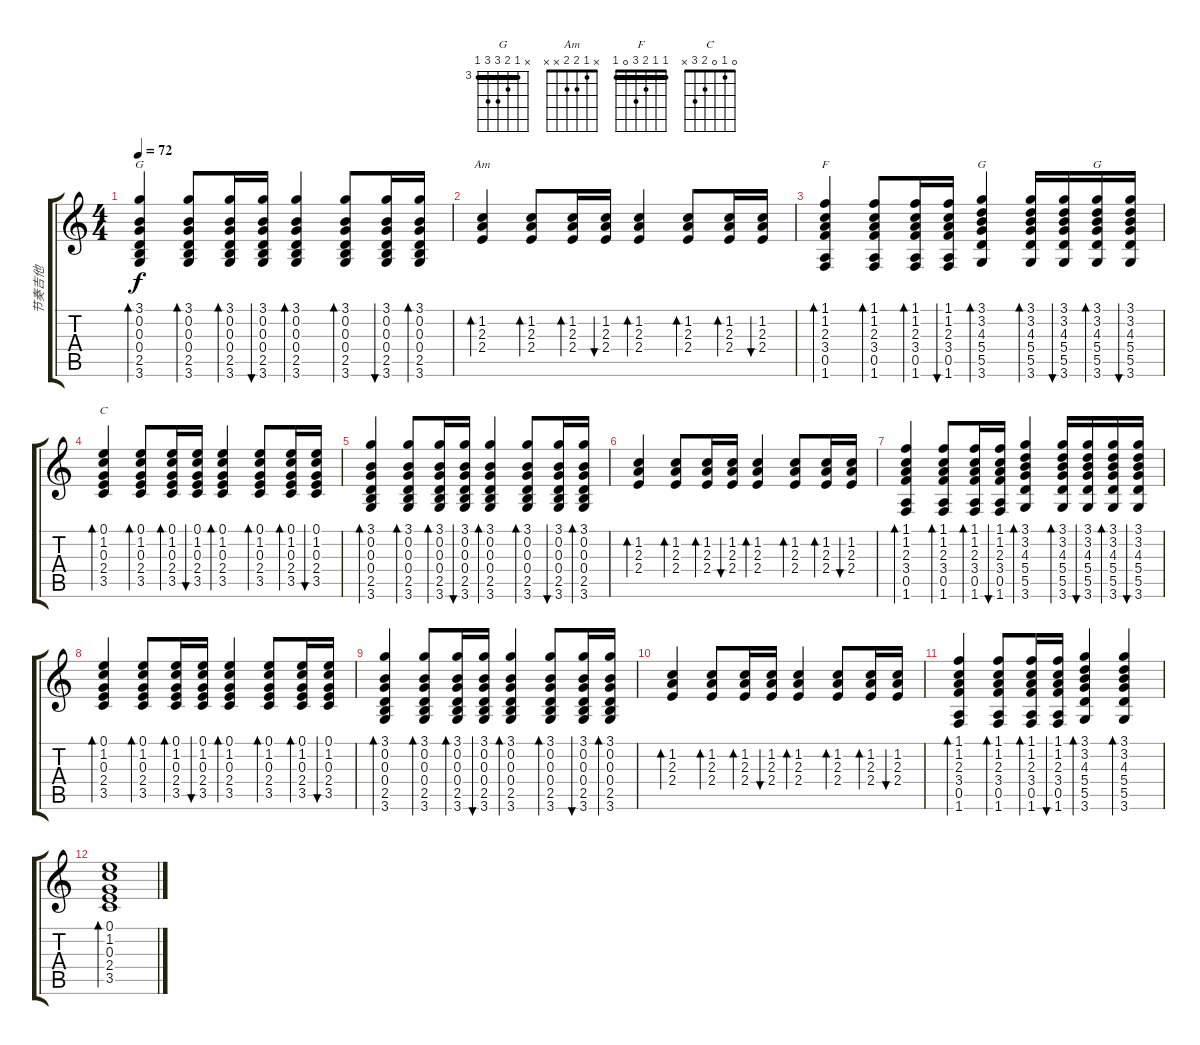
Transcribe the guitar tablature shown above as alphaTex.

\track ("节奏吉他" "节奏吉他") {instrument acousticguitarsteel}
\staff {score tabs}
\tuning (E4 B3 G3 D3 A2 E2) {hide}
\chord ("G" 3 0 0 0 2 3)
\chord ("Am" x 1 2 2 x x)
\chord ("F" 1 1 2 3 0 1) {barre 1}
\chord ("G" 3 3 4 5 5 3) {firstfret 3 barre 3}
\chord ("G" x 3 4 5 5 3) {firstfret 3 barre 3}
\chord ("C" 0 1 0 2 3 x)
\ts (4 4)
\tempo 72
\clef g2
\ks c
(3.1 0.2 0.3 0.4 2.5 3.6).4{bd 60 ch "G" dy f} (3.1 0.2 0.3 0.4 2.5 3.6).8{bd 60} (3.1 0.2 0.3 0.4 2.5 3.6).16{bd 60} (3.1 0.2 0.3 0.4 2.5 3.6).16{bu 60} (3.1 0.2 0.3 0.4 2.5 3.6).4{bd 60} (3.1 0.2 0.3 0.4 2.5 3.6).8{bd 60} (3.1 0.2 0.3 0.4 2.5 3.6).16{bu 60} (3.1 0.2 0.3 0.4 2.5 3.6).16{bd 60} |
(1.2 2.3 2.4).4{bd 60 ch "Am"} (1.2 2.3 2.4).8{bd 60} (1.2 2.3 2.4).16{bd 60} (1.2 2.3 2.4).16{bu 60} (1.2 2.3 2.4).4{bd 60} (1.2 2.3 2.4).8{bd 60} (1.2 2.3 2.4).16{bd 60} (1.2 2.3 2.4).16{bu 60} |
(1.1 1.2 2.3 3.4 0.5 1.6).4{bd 60 ch "F"} (1.1 1.2 2.3 3.4 0.5 1.6).8{bd 60} (1.1 1.2 2.3 3.4 0.5 1.6).16{bd 60} (1.1 1.2 2.3 3.4 0.5 1.6).16{bu 60} (3.1 3.2 4.3 5.4 5.5 3.6).4{bd 60 ch "G"} (3.1 3.2 4.3 5.4 5.5 3.6).16{bd 60} (3.1 3.2 4.3 5.4 5.5 3.6).16{bu 60} (3.1 3.2 4.3 5.4 5.5 3.6).16{bd 60 ch "G"} (3.1 3.2 4.3 5.4 5.5 3.6).16{bu 60} |
(0.1 1.2 0.3 2.4 3.5).4{bd 30 ch "C"} (0.1 1.2 0.3 2.4 3.5).8{bd 60} (0.1 1.2 0.3 2.4 3.5).16{bd 60} (0.1 1.2 0.3 2.4 3.5).16{bu 60} (0.1 1.2 0.3 2.4 3.5).4{bd 60} (0.1 1.2 0.3 2.4 3.5).8{bd 60} (0.1 1.2 0.3 2.4 3.5).16{bd 60} (0.1 1.2 0.3 2.4 3.5).16{bu 60} |
(3.1 0.2 0.3 0.4 2.5 3.6).4{bd 60} (3.1 0.2 0.3 0.4 2.5 3.6).8{bd 60} (3.1 0.2 0.3 0.4 2.5 3.6).16{bd 60} (3.1 0.2 0.3 0.4 2.5 3.6).16{bu 60} (3.1 0.2 0.3 0.4 2.5 3.6).4{bd 60} (3.1 0.2 0.3 0.4 2.5 3.6).8{bd 60} (3.1 0.2 0.3 0.4 2.5 3.6).16{bu 60} (3.1 0.2 0.3 0.4 2.5 3.6).16{bd 60} |
(1.2 2.3 2.4).4{bd 60} (1.2 2.3 2.4).8{bd 60} (1.2 2.3 2.4).16{bd 60} (1.2 2.3 2.4).16{bu 60} (1.2 2.3 2.4).4{bd 60} (1.2 2.3 2.4).8{bd 60} (1.2 2.3 2.4).16{bd 60} (1.2 2.3 2.4).16{bu 60} |
(1.1 1.2 2.3 3.4 0.5 1.6).4{bd 60} (1.1 1.2 2.3 3.4 0.5 1.6).8{bd 60} (1.1 1.2 2.3 3.4 0.5 1.6).16{bd 60} (1.1 1.2 2.3 3.4 0.5 1.6).16{bu 60} (3.1 3.2 4.3 5.4 5.5 3.6).4{bd 60} (3.1 3.2 4.3 5.4 5.5 3.6).16{bd 60} (3.1 3.2 4.3 5.4 5.5 3.6).16{bu 60} (3.1 3.2 4.3 5.4 5.5 3.6).16{bd 60} (3.1 3.2 4.3 5.4 5.5 3.6).16{bu 60} |
(0.1 1.2 0.3 2.4 3.5).4{bd 30} (0.1 1.2 0.3 2.4 3.5).8{bd 60} (0.1 1.2 0.3 2.4 3.5).16{bd 60} (0.1 1.2 0.3 2.4 3.5).16{bu 60} (0.1 1.2 0.3 2.4 3.5).4{bd 60} (0.1 1.2 0.3 2.4 3.5).8{bd 60} (0.1 1.2 0.3 2.4 3.5).16{bd 60} (0.1 1.2 0.3 2.4 3.5).16{bu 60} |
(3.1 0.2 0.3 0.4 2.5 3.6).4{bd 60} (3.1 0.2 0.3 0.4 2.5 3.6).8{bd 60} (3.1 0.2 0.3 0.4 2.5 3.6).16{bd 60} (3.1 0.2 0.3 0.4 2.5 3.6).16{bu 60} (3.1 0.2 0.3 0.4 2.5 3.6).4{bd 60} (3.1 0.2 0.3 0.4 2.5 3.6).8{bd 60} (3.1 0.2 0.3 0.4 2.5 3.6).16{bu 60} (3.1 0.2 0.3 0.4 2.5 3.6).16{bd 60} |
(1.2 2.3 2.4).4{bd 60} (1.2 2.3 2.4).8{bd 60} (1.2 2.3 2.4).16{bd 60} (1.2 2.3 2.4).16{bu 60} (1.2 2.3 2.4).4{bd 60} (1.2 2.3 2.4).8{bd 60} (1.2 2.3 2.4).16{bd 60} (1.2 2.3 2.4).16{bu 60} |
(1.1 1.2 2.3 3.4 0.5 1.6).4{bd 60} (1.1 1.2 2.3 3.4 0.5 1.6).8{bd 60} (1.1 1.2 2.3 3.4 0.5 1.6).16{bd 60} (1.1 1.2 2.3 3.4 0.5 1.6).16{bu 60} (3.1 3.2 4.3 5.4 5.5 3.6).4{bd 60} (3.1 3.2 4.3 5.4 5.5 3.6).4{bd 60} |
(0.1 1.2 0.3 2.4 3.5).1{bd 480}
